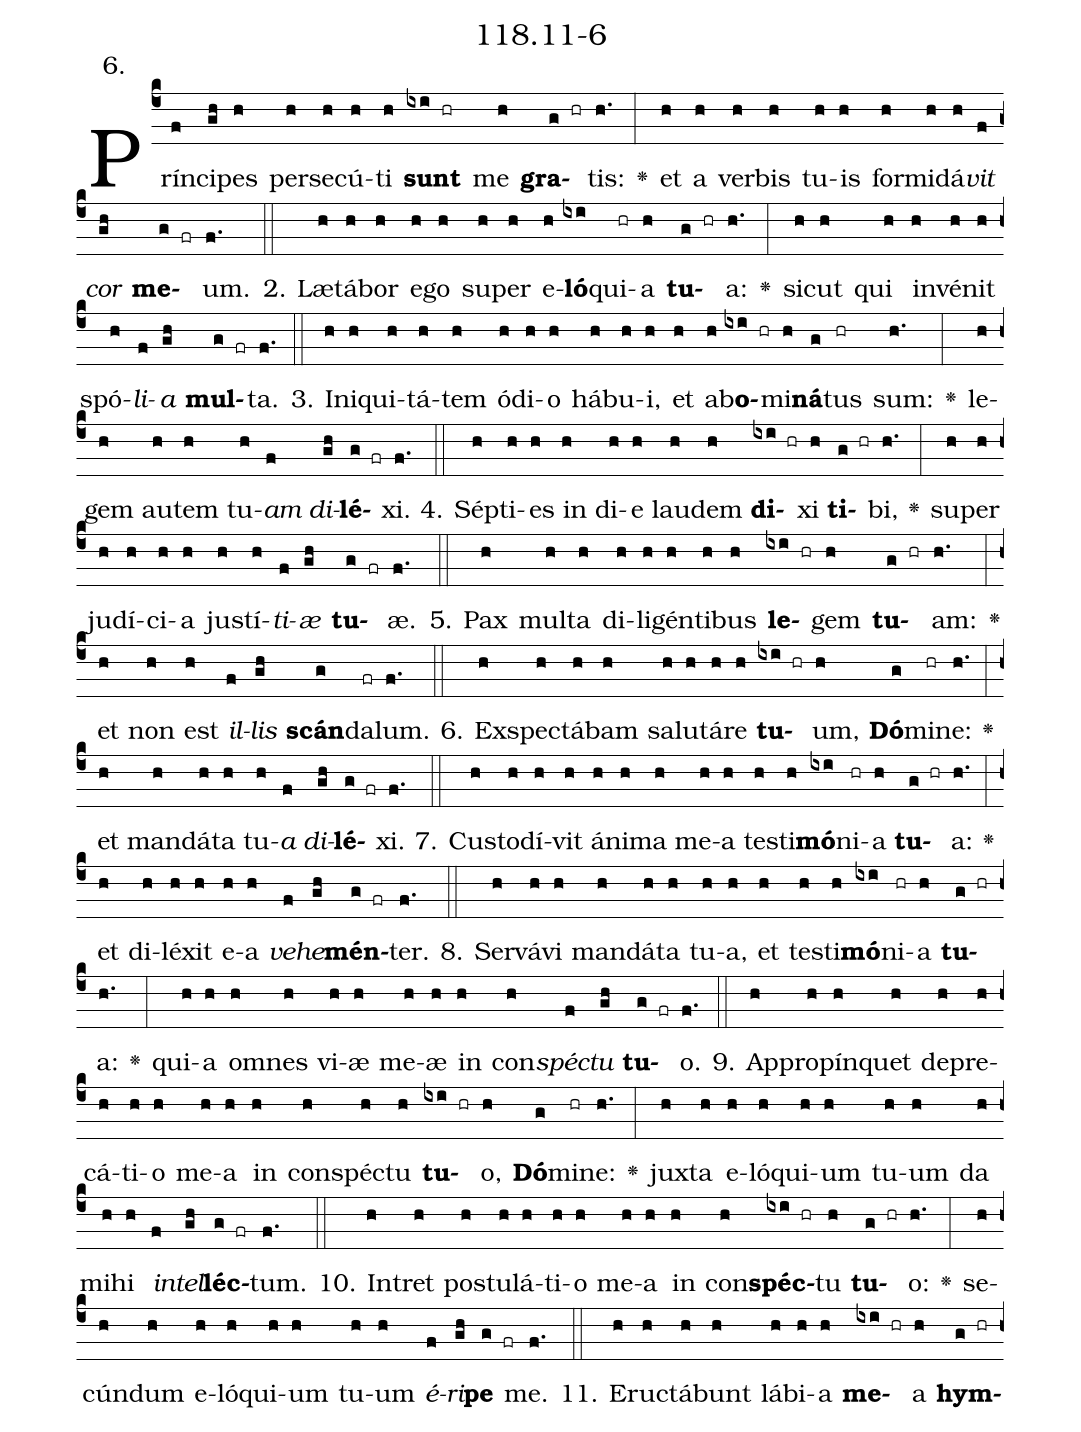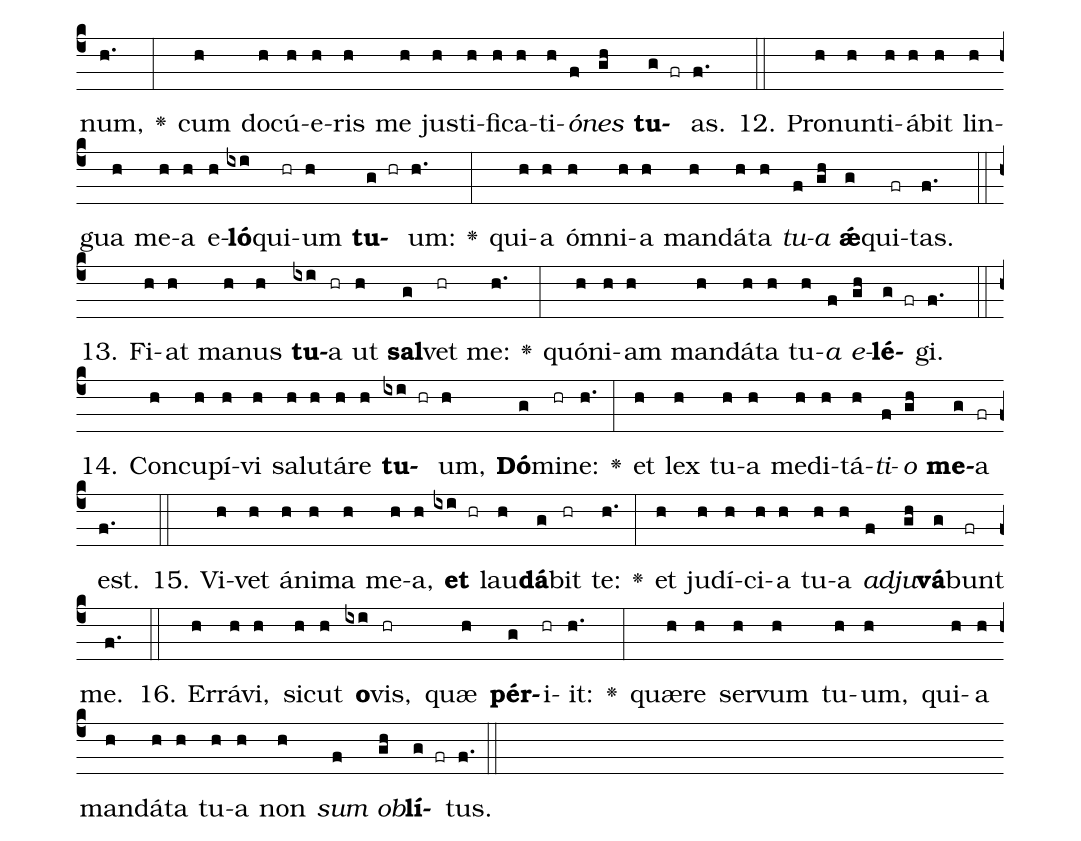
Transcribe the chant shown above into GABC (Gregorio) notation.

name: 118.11-6;
annotation: 6.;
%%
(c4)Prín(f)ci(gh)pes(h) per(h)se(h)cú(h)ti(h) <b>sunt</b>(ixi hr) me(h) <b>gra</b>(g hr)tis:(h.) <v>\greheightstar</v>(:) et(h) a(h) ver(h)bis(h) tu(h)is(h) for(h)mi(h)dá(h)<i>vit</i>(f) <i>cor</i>(gh) <b>me</b>(g fr)um.(f.) (::)
2. Læ(h)tá(h)bor(h) e(h)go(h) su(h)per(h) e(h)<b>ló</b>(ixi)qui(hr)a(h) <b>tu</b>(g hr)a:(h.) <v>\greheightstar</v>(:) sic(h)ut(h) qui(h) in(h)vé(h)nit(h) spó(h)<i>li</i>(f)<i>a</i>(gh) <b>mul</b>(g fr)ta.(f.) (::)
3. In(h)i(h)qui(h)tá(h)tem(h) ó(h)di(h)o(h) há(h)bu(h)i,(h) et(h) ab(h)<b>o</b>(ixi hr)mi(h)<b>ná</b>(g)tus(hr) sum:(h.) <v>\greheightstar</v>(:) le(h)gem(h) au(h)tem(h) tu(h)<i>am</i>(f) <i>di</i>(gh)<b>lé</b>(g fr)xi.(f.) (::)
4. Sép(h)ti(h)es(h) in(h) di(h)e(h) lau(h)dem(h) <b>di</b>(ixi hr)xi(h) <b>ti</b>(g hr)bi,(h.) <v>\greheightstar</v>(:) su(h)per(h) ju(h)dí(h)ci(h)a(h) jus(h)tí(h)<i>ti</i>(f)<i>æ</i>(gh) <b>tu</b>(g fr)æ.(f.) (::)
5. Pax(h) mul(h)ta(h) di(h)li(h)gén(h)ti(h)bus(h) <b>le</b>(ixi hr)gem(h) <b>tu</b>(g hr)am:(h.) <v>\greheightstar</v>(:) et(h) non(h) est(h) <i>il</i>(f)<i>lis</i>(gh) <b>scán</b>(g)da(fr)lum.(f.) (::)
6. Ex(h)spec(h)tá(h)bam(h) sa(h)lu(h)tá(h)re(h) <b>tu</b>(ixi hr)um,(h) <b>Dó</b>(g)mi(hr)ne:(h.) <v>\greheightstar</v>(:) et(h) man(h)dá(h)ta(h) tu(h)<i>a</i>(f) <i>di</i>(gh)<b>lé</b>(g fr)xi.(f.) (::)
7. Cus(h)to(h)dí(h)vit(h) á(h)ni(h)ma(h) me(h)a(h) tes(h)ti(h)<b>mó</b>(ixi)ni(hr)a(h) <b>tu</b>(g hr)a:(h.) <v>\greheightstar</v>(:) et(h) di(h)lé(h)xit(h) e(h)a(h) <i>ve</i>(f)<i>he</i>(gh)<b>mén</b>(g fr)ter.(f.) (::)
8. Ser(h)vá(h)vi(h) man(h)dá(h)ta(h) tu(h)a,(h) et(h) tes(h)ti(h)<b>mó</b>(ixi)ni(hr)a(h) <b>tu</b>(g hr)a:(h.) <v>\greheightstar</v>(:) qui(h)a(h) om(h)nes(h) vi(h)æ(h) me(h)æ(h) in(h) con(h)<i>spéc</i>(f)<i>tu</i>(gh) <b>tu</b>(g fr)o.(f.) (::)
9. Ap(h)pro(h)pín(h)quet(h) de(h)pre(h)cá(h)ti(h)o(h) me(h)a(h) in(h) con(h)spéc(h)tu(h) <b>tu</b>(ixi hr)o,(h) <b>Dó</b>(g)mi(hr)ne:(h.) <v>\greheightstar</v>(:) jux(h)ta(h) e(h)ló(h)qui(h)um(h) tu(h)um(h) da(h) mi(h)hi(h) <i>in</i>(f)<i>tel</i>(gh)<b>léc</b>(g fr)tum.(f.) (::)
10. In(h)tret(h) pos(h)tu(h)lá(h)ti(h)o(h) me(h)a(h) in(h) con(h)<b>spéc</b>(ixi hr)tu(h) <b>tu</b>(g hr)o:(h.) <v>\greheightstar</v>(:) se(h)cún(h)dum(h) e(h)ló(h)qui(h)um(h) tu(h)um(h) <i>é</i>(f)<i>ri</i>(gh)<b>pe</b>(g fr) me.(f.) (::)
11. E(h)ruc(h)tá(h)bunt(h) lá(h)bi(h)a(h) <b>me</b>(ixi hr)a(h) <b>hym</b>(g hr)num,(h.) <v>\greheightstar</v>(:) cum(h) do(h)cú(h)e(h)ris(h) me(h) jus(h)ti(h)fi(h)ca(h)ti(h)<i>ó</i>(f)<i>nes</i>(gh) <b>tu</b>(g fr)as.(f.) (::)
12. Pro(h)nun(h)ti(h)á(h)bit(h) lin(h)gua(h) me(h)a(h) e(h)<b>ló</b>(ixi)qui(hr)um(h) <b>tu</b>(g hr)um:(h.) <v>\greheightstar</v>(:) qui(h)a(h) óm(h)ni(h)a(h) man(h)dá(h)ta(h) <i>tu</i>(f)<i>a</i>(gh) <b>ǽ</b>(g)qui(fr)tas.(f.) (::)
13. Fi(h)at(h) ma(h)nus(h) <b>tu</b>(ixi)a(hr) ut(h) <b>sal</b>(g)vet(hr) me:(h.) <v>\greheightstar</v>(:) quón(h)i(h)am(h) man(h)dá(h)ta(h) tu(h)<i>a</i>(f) <i>e</i>(gh)<b>lé</b>(g fr)gi.(f.) (::)
14. Con(h)cu(h)pí(h)vi(h) sa(h)lu(h)tá(h)re(h) <b>tu</b>(ixi hr)um,(h) <b>Dó</b>(g)mi(hr)ne:(h.) <v>\greheightstar</v>(:) et(h) lex(h) tu(h)a(h) me(h)di(h)tá(h)<i>ti</i>(f)<i>o</i>(gh) <b>me</b>(g)a(fr) est.(f.) (::)
15. Vi(h)vet(h) á(h)ni(h)ma(h) me(h)a,(h) <b>et</b>(ixi hr) lau(h)<b>dá</b>(g)bit(hr) te:(h.) <v>\greheightstar</v>(:) et(h) ju(h)dí(h)ci(h)a(h) tu(h)a(h) <i>ad</i>(f)<i>ju</i>(gh)<b>vá</b>(g)bunt(fr) me.(f.) (::)
16. Er(h)rá(h)vi,(h) sic(h)ut(h) <b>o</b>(ixi)vis,(hr) quæ(h) <b>pér</b>(g)i(hr)it:(h.) <v>\greheightstar</v>(:) quæ(h)re(h) ser(h)vum(h) tu(h)um,(h) qui(h)a(h) man(h)dá(h)ta(h) tu(h)a(h) non(h) <i>sum</i>(f) <i>ob</i>(gh)<b>lí</b>(g fr)tus.(f.) (::)
